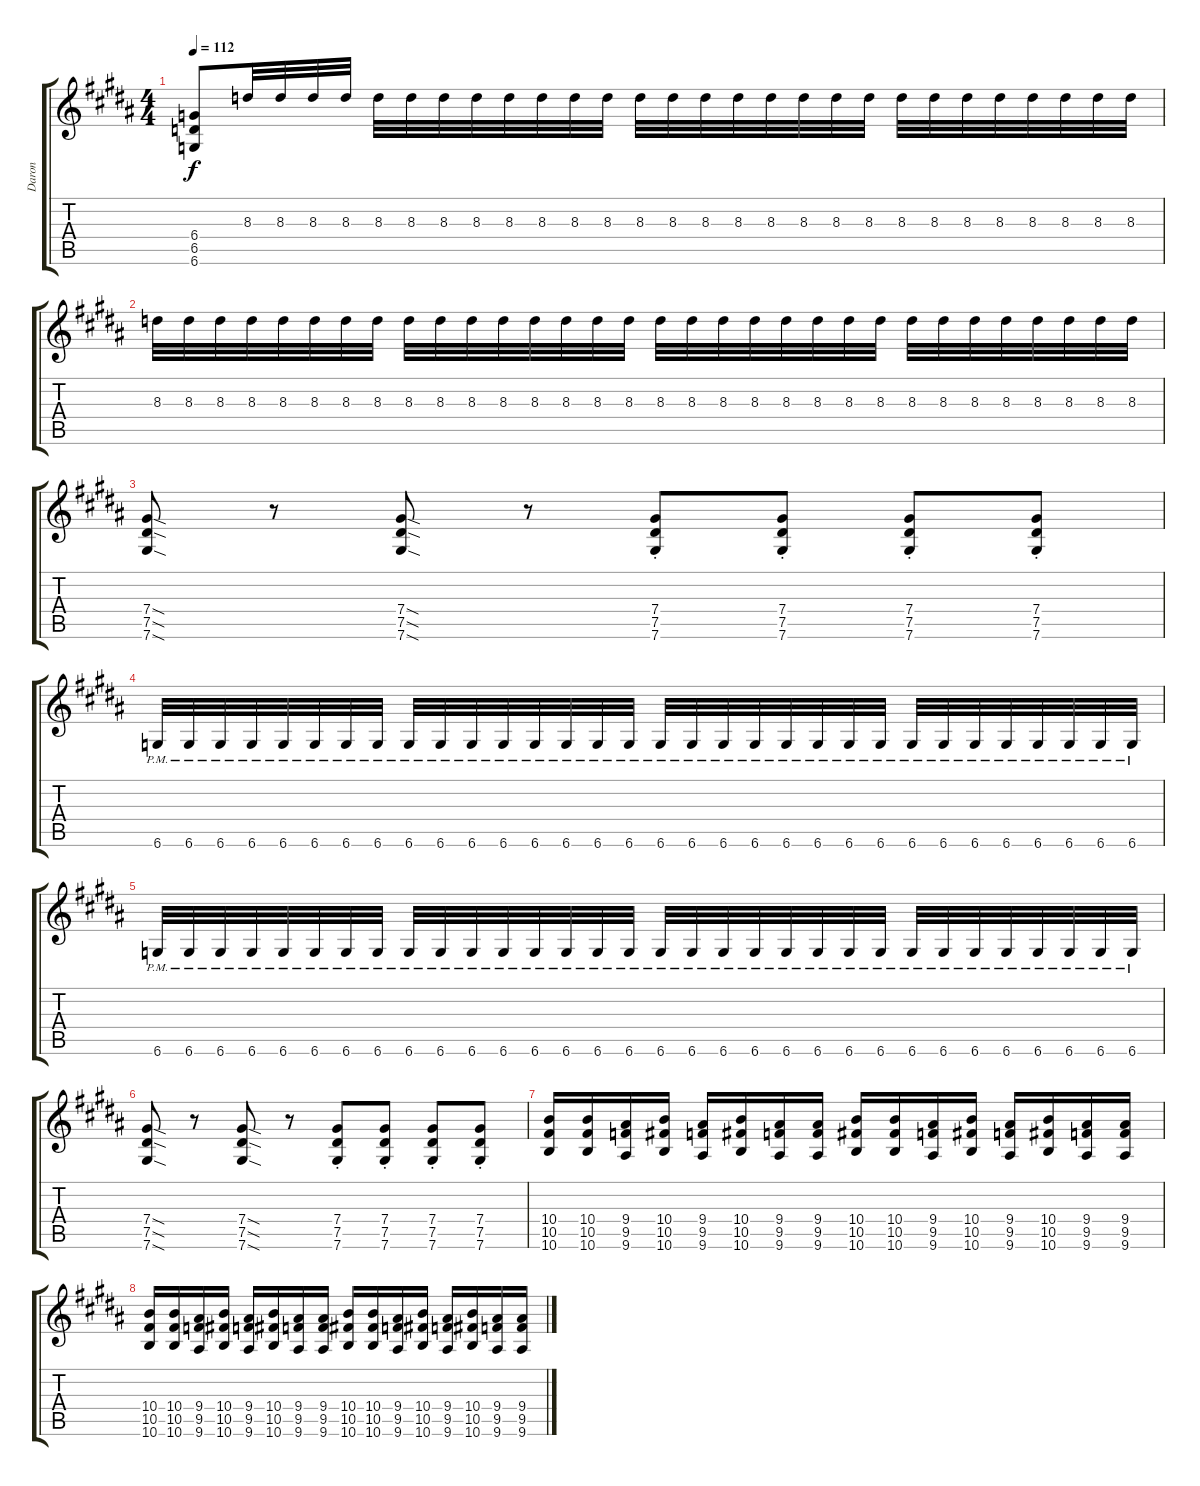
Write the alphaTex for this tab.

\track ("Daron" "Daron") {instrument overdrivenguitar}
\staff {score tabs}
\tuning (Eb4 Bb3 Gb3 Db3 Ab2 Db2) {hide}
\ts (4 4)
\tempo 112
\clef g2
\ks b
(6.4 6.5 6.6).8{dy f} 8.3.32 8.3.32 8.3.32 8.3.32 8.3.32 8.3.32 8.3.32 8.3.32 8.3.32 8.3.32 8.3.32 8.3.32 8.3.32 8.3.32 8.3.32 8.3.32 8.3.32 8.3.32 8.3.32 8.3.32 8.3.32 8.3.32 8.3.32 8.3.32 8.3.32 8.3.32 8.3.32 8.3.32 |
8.3.32 8.3.32 8.3.32 8.3.32 8.3.32 8.3.32 8.3.32 8.3.32 8.3.32 8.3.32 8.3.32 8.3.32 8.3.32 8.3.32 8.3.32 8.3.32 8.3.32 8.3.32 8.3.32 8.3.32 8.3.32 8.3.32 8.3.32 8.3.32 8.3.32 8.3.32 8.3.32 8.3.32 8.3.32 8.3.32 8.3.32 8.3.32 |
(7.4{sod} 7.5{sod} 7.6{sod}).8 r.8 (7.4{sod} 7.5{sod} 7.6{sod}).8 r.8 (7.4{st} 7.5{st} 7.6{st}).8 (7.4{st} 7.5{st} 7.6{st}).8 (7.4{st} 7.5{st} 7.6{st}).8 (7.4{st} 7.5{st} 7.6{st}).8 |
6.6{pm}.32 6.6{pm}.32 6.6{pm}.32 6.6{pm}.32 6.6{pm}.32 6.6{pm}.32 6.6{pm}.32 6.6{pm}.32 6.6{pm}.32 6.6{pm}.32 6.6{pm}.32 6.6{pm}.32 6.6{pm}.32 6.6{pm}.32 6.6{pm}.32 6.6{pm}.32 6.6{pm}.32 6.6{pm}.32 6.6{pm}.32 6.6{pm}.32 6.6{pm}.32 6.6{pm}.32 6.6{pm}.32 6.6{pm}.32 6.6{pm}.32 6.6{pm}.32 6.6{pm}.32 6.6{pm}.32 6.6{pm}.32 6.6{pm}.32 6.6{pm}.32 6.6{pm}.32 |
6.6{pm}.32 6.6{pm}.32 6.6{pm}.32 6.6{pm}.32 6.6{pm}.32 6.6{pm}.32 6.6{pm}.32 6.6{pm}.32 6.6{pm}.32 6.6{pm}.32 6.6{pm}.32 6.6{pm}.32 6.6{pm}.32 6.6{pm}.32 6.6{pm}.32 6.6{pm}.32 6.6{pm}.32 6.6{pm}.32 6.6{pm}.32 6.6{pm}.32 6.6{pm}.32 6.6{pm}.32 6.6{pm}.32 6.6{pm}.32 6.6{pm}.32 6.6{pm}.32 6.6{pm}.32 6.6{pm}.32 6.6{pm}.32 6.6{pm}.32 6.6{pm}.32 6.6{pm}.32 |
(7.4{sod} 7.5{sod} 7.6{sod}).8 r.8 (7.4{sod} 7.5{sod} 7.6{sod}).8 r.8 (7.4{st} 7.5{st} 7.6{st}).8 (7.4{st} 7.5{st} 7.6{st}).8 (7.4{st} 7.5{st} 7.6{st}).8 (7.4{st} 7.5{st} 7.6{st}).8 |
(10.4 10.5 10.6).16 (10.4 10.5 10.6).16 (9.4 9.5 9.6).16 (10.4 10.5 10.6).16 (9.4 9.5 9.6).16 (10.4 10.5 10.6).16 (9.4 9.5 9.6).16 (9.4 9.5 9.6).16 (10.4 10.5 10.6).16 (10.4 10.5 10.6).16 (9.4 9.5 9.6).16 (10.4 10.5 10.6).16 (9.4 9.5 9.6).16 (10.4 10.5 10.6).16 (9.4 9.5 9.6).16 (9.4 9.5 9.6).16 |
(10.4 10.5 10.6).16 (10.4 10.5 10.6).16 (9.4 9.5 9.6).16 (10.4 10.5 10.6).16 (9.4 9.5 9.6).16 (10.4 10.5 10.6).16 (9.4 9.5 9.6).16 (9.4 9.5 9.6).16 (10.4 10.5 10.6).16 (10.4 10.5 10.6).16 (9.4 9.5 9.6).16 (10.4 10.5 10.6).16 (9.4 9.5 9.6).16 (10.4 10.5 10.6).16 (9.4 9.5 9.6).16 (9.4 9.5 9.6).16
